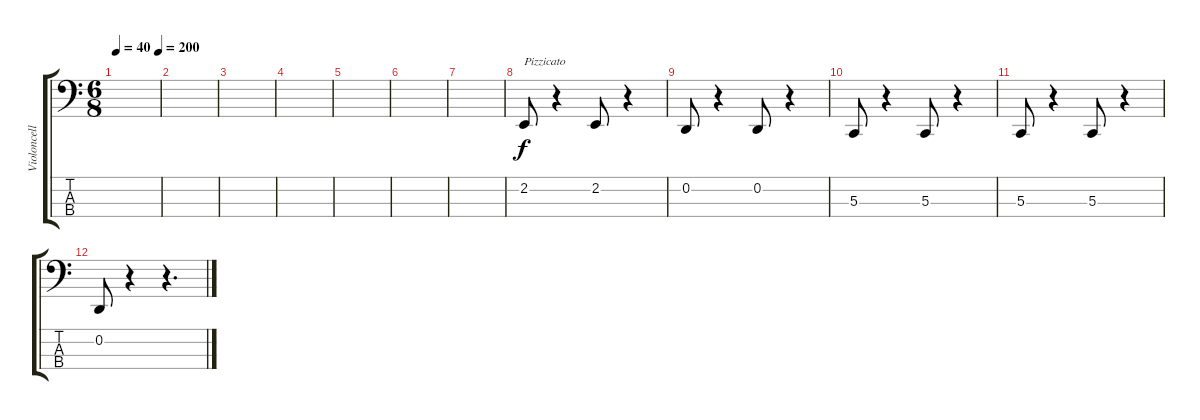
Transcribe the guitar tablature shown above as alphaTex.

\track ("Violoncello" "Violoncell") {instrument cello}
\staff {score tabs}
\tuning (A2 D2 G1 C1) {hide}
\ts (6 8)
\tempo 40
\tempo (200 0.9791666666666666)
\tempo 40
\clef f4
\ks c
|
|
|
|
|
|
|
2.2.8{txt "Pizzicato" instrument pizzicatostrings} r.4 2.2.8 r.4 |
0.2.8 r.4 0.2.8 r.4 |
5.3.8 r.4 5.3.8 r.4 |
5.3.8 r.4 5.3.8 r.4 |
0.2.8 r.4 r.4{d}
